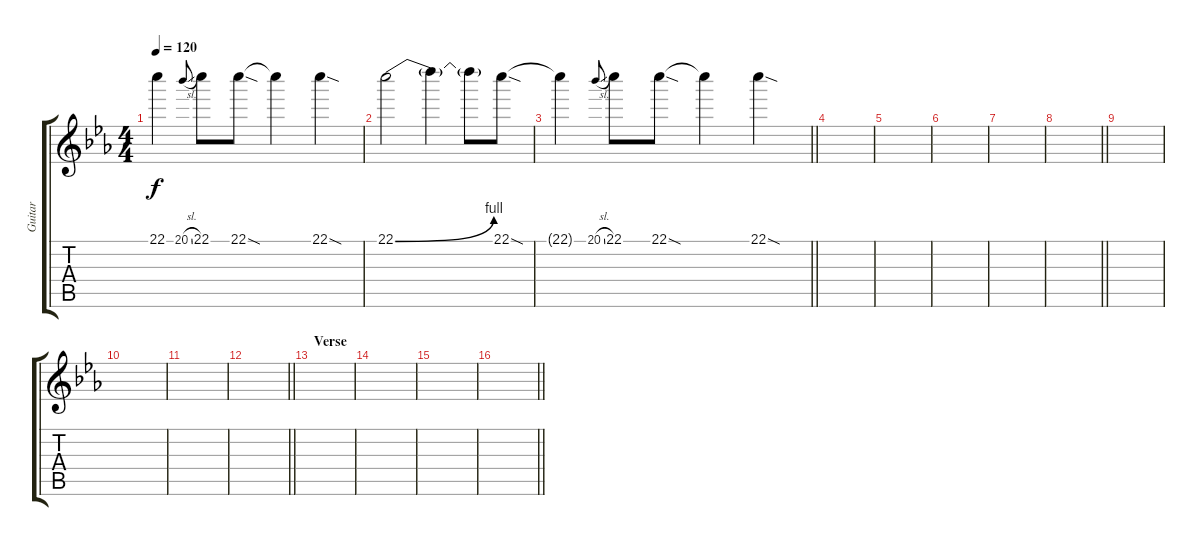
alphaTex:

\track ("Guitar" "Guitar") {instrument overdrivenguitar}
\staff {score tabs}
\tuning (D4 A3 F3 C3 G2 C2) {hide}
\ts (4 4)
\tempo 120
\clef g2
\ks eb
22.1{t}.4{dy f} 20.1{sl}.8{gr onbeat} 22.1.8 22.1{sod}.8 22.1{t}.4 22.1{sod}.4 |
22.1{be (bend 0 0 60 4)}.2 22.1{t}.4 22.1{t}.8 22.1{sod}.8 |
\barLineRight lightlight
22.1{t}.4 20.1{sl}.8{gr onbeat} 22.1.8 22.1{sod}.8 22.1{t}.4 22.1{sod}.4 |
\section ("" "")
|
|
|
|
\barLineRight lightlight
|
\section ("" "")
|
|
|
\barLineRight lightlight
|
\section ("" "Verse")
|
|
|
\barLineRight lightlight
